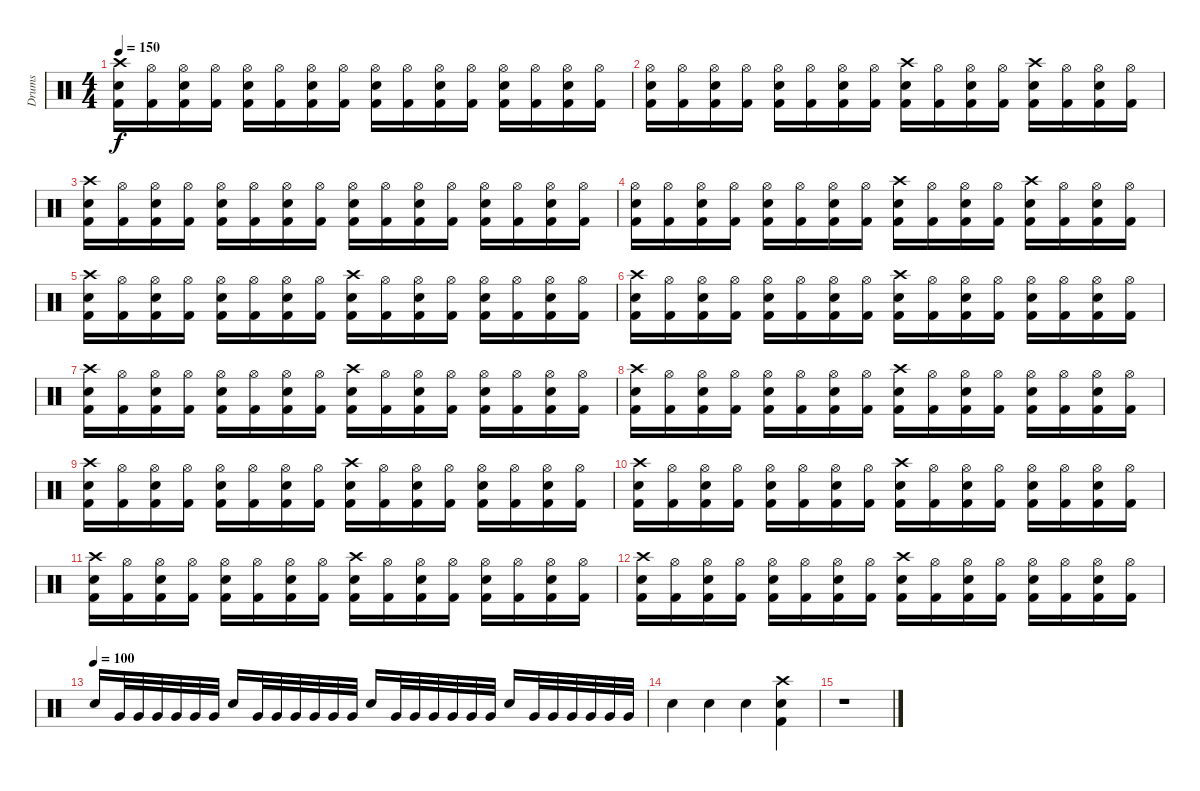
\track ("Drums" "Drums") {instrument percussion}
\staff {score}
\articulation defaults
\ts (4 4)
\tempo 150
\clef neutral
\ks c
("Crash high (hit)" "Snare (hit) 2" "Kick (hit) 2").16{dy f} ("Hi-Hat (open)" "Kick (hit) 2").16 ("Hi-Hat (open)" "Snare (hit) 2" "Kick (hit) 2").16 ("Hi-Hat (open)" "Kick (hit) 2").16 ("Hi-Hat (open)" "Snare (hit) 2" "Kick (hit) 2").16 ("Hi-Hat (open)" "Kick (hit) 2").16 ("Hi-Hat (open)" "Snare (hit) 2" "Kick (hit) 2").16 ("Hi-Hat (open)" "Kick (hit) 2").16 ("Hi-Hat (open)" "Snare (hit) 2" "Kick (hit) 2").16 ("Hi-Hat (open)" "Kick (hit) 2").16 ("Hi-Hat (open)" "Snare (hit) 2" "Kick (hit) 2").16 ("Hi-Hat (open)" "Kick (hit) 2").16 ("Hi-Hat (open)" "Snare (hit) 2" "Kick (hit) 2").16 ("Hi-Hat (open)" "Kick (hit) 2").16 ("Hi-Hat (open)" "Snare (hit) 2" "Kick (hit) 2").16 ("Hi-Hat (open)" "Kick (hit) 2").16 |
("Hi-Hat (open)" "Snare (hit) 2" "Kick (hit) 2").16 ("Hi-Hat (open)" "Kick (hit) 2").16 ("Hi-Hat (open)" "Snare (hit) 2" "Kick (hit) 2").16 ("Hi-Hat (open)" "Kick (hit) 2").16 ("Hi-Hat (open)" "Snare (hit) 2" "Kick (hit) 2").16 ("Hi-Hat (open)" "Kick (hit) 2").16 ("Hi-Hat (open)" "Snare (hit) 2" "Kick (hit) 2").16 ("Hi-Hat (open)" "Kick (hit) 2").16 ("Crash high (hit)" "Snare (hit) 2" "Kick (hit) 2").16 ("Hi-Hat (open)" "Kick (hit) 2").16 ("Hi-Hat (open)" "Snare (hit) 2" "Kick (hit) 2").16 ("Hi-Hat (open)" "Kick (hit) 2").16 ("Crash high (hit)" "Snare (hit) 2" "Kick (hit) 2").16 ("Hi-Hat (open)" "Kick (hit) 2").16 ("Hi-Hat (open)" "Snare (hit) 2" "Kick (hit) 2").16 ("Hi-Hat (open)" "Kick (hit) 2").16 |
("Crash high (hit)" "Snare (hit) 2" "Kick (hit) 2").16 ("Hi-Hat (open)" "Kick (hit) 2").16 ("Hi-Hat (open)" "Snare (hit) 2" "Kick (hit) 2").16 ("Hi-Hat (open)" "Kick (hit) 2").16 ("Hi-Hat (open)" "Snare (hit) 2" "Kick (hit) 2").16 ("Hi-Hat (open)" "Kick (hit) 2").16 ("Hi-Hat (open)" "Snare (hit) 2" "Kick (hit) 2").16 ("Hi-Hat (open)" "Kick (hit) 2").16 ("Hi-Hat (open)" "Snare (hit) 2" "Kick (hit) 2").16 ("Hi-Hat (open)" "Kick (hit) 2").16 ("Hi-Hat (open)" "Snare (hit) 2" "Kick (hit) 2").16 ("Hi-Hat (open)" "Kick (hit) 2").16 ("Hi-Hat (open)" "Snare (hit) 2" "Kick (hit) 2").16 ("Hi-Hat (open)" "Kick (hit) 2").16 ("Hi-Hat (open)" "Snare (hit) 2" "Kick (hit) 2").16 ("Hi-Hat (open)" "Kick (hit) 2").16 |
("Hi-Hat (open)" "Snare (hit) 2" "Kick (hit) 2").16 ("Hi-Hat (open)" "Kick (hit) 2").16 ("Hi-Hat (open)" "Snare (hit) 2" "Kick (hit) 2").16 ("Hi-Hat (open)" "Kick (hit) 2").16 ("Hi-Hat (open)" "Snare (hit) 2" "Kick (hit) 2").16 ("Hi-Hat (open)" "Kick (hit) 2").16 ("Hi-Hat (open)" "Snare (hit) 2" "Kick (hit) 2").16 ("Hi-Hat (open)" "Kick (hit) 2").16 ("Crash high (hit)" "Snare (hit) 2" "Kick (hit) 2").16 ("Hi-Hat (open)" "Kick (hit) 2").16 ("Hi-Hat (open)" "Snare (hit) 2" "Kick (hit) 2").16 ("Hi-Hat (open)" "Kick (hit) 2").16 ("Crash high (hit)" "Snare (hit) 2" "Kick (hit) 2").16 ("Hi-Hat (open)" "Kick (hit) 2").16 ("Hi-Hat (open)" "Snare (hit) 2" "Kick (hit) 2").16 ("Hi-Hat (open)" "Kick (hit) 2").16 |
("Crash high (hit)" "Snare (hit) 2" "Kick (hit) 2").16 ("Hi-Hat (open)" "Kick (hit) 2").16 ("Hi-Hat (open)" "Snare (hit) 2" "Kick (hit) 2").16 ("Hi-Hat (open)" "Kick (hit) 2").16 ("Hi-Hat (open)" "Snare (hit) 2" "Kick (hit) 2").16 ("Hi-Hat (open)" "Kick (hit) 2").16 ("Hi-Hat (open)" "Snare (hit) 2" "Kick (hit) 2").16 ("Hi-Hat (open)" "Kick (hit) 2").16 ("Crash high (hit)" "Snare (hit) 2" "Kick (hit) 2").16 ("Hi-Hat (open)" "Kick (hit) 2").16 ("Hi-Hat (open)" "Snare (hit) 2" "Kick (hit) 2").16 ("Hi-Hat (open)" "Kick (hit) 2").16 ("Hi-Hat (open)" "Snare (hit) 2" "Kick (hit) 2").16 ("Hi-Hat (open)" "Kick (hit) 2").16 ("Hi-Hat (open)" "Snare (hit) 2" "Kick (hit) 2").16 ("Hi-Hat (open)" "Kick (hit) 2").16 |
("Crash high (hit)" "Snare (hit) 2" "Kick (hit) 2").16 ("Hi-Hat (open)" "Kick (hit) 2").16 ("Hi-Hat (open)" "Snare (hit) 2" "Kick (hit) 2").16 ("Hi-Hat (open)" "Kick (hit) 2").16 ("Hi-Hat (open)" "Snare (hit) 2" "Kick (hit) 2").16 ("Hi-Hat (open)" "Kick (hit) 2").16 ("Hi-Hat (open)" "Snare (hit) 2" "Kick (hit) 2").16 ("Hi-Hat (open)" "Kick (hit) 2").16 ("Crash high (hit)" "Snare (hit) 2" "Kick (hit) 2").16 ("Hi-Hat (open)" "Kick (hit) 2").16 ("Hi-Hat (open)" "Snare (hit) 2" "Kick (hit) 2").16 ("Hi-Hat (open)" "Kick (hit) 2").16 ("Hi-Hat (open)" "Snare (hit) 2" "Kick (hit) 2").16 ("Hi-Hat (open)" "Kick (hit) 2").16 ("Hi-Hat (open)" "Snare (hit) 2" "Kick (hit) 2").16 ("Hi-Hat (open)" "Kick (hit) 2").16 |
("Crash high (hit)" "Snare (hit) 2" "Kick (hit) 2").16 ("Hi-Hat (open)" "Kick (hit) 2").16 ("Hi-Hat (open)" "Snare (hit) 2" "Kick (hit) 2").16 ("Hi-Hat (open)" "Kick (hit) 2").16 ("Hi-Hat (open)" "Snare (hit) 2" "Kick (hit) 2").16 ("Hi-Hat (open)" "Kick (hit) 2").16 ("Hi-Hat (open)" "Snare (hit) 2" "Kick (hit) 2").16 ("Hi-Hat (open)" "Kick (hit) 2").16 ("Crash high (hit)" "Snare (hit) 2" "Kick (hit) 2").16 ("Hi-Hat (open)" "Kick (hit) 2").16 ("Hi-Hat (open)" "Snare (hit) 2" "Kick (hit) 2").16 ("Hi-Hat (open)" "Kick (hit) 2").16 ("Hi-Hat (open)" "Snare (hit) 2" "Kick (hit) 2").16 ("Hi-Hat (open)" "Kick (hit) 2").16 ("Hi-Hat (open)" "Snare (hit) 2" "Kick (hit) 2").16 ("Hi-Hat (open)" "Kick (hit) 2").16 |
("Crash high (hit)" "Snare (hit) 2" "Kick (hit) 2").16 ("Hi-Hat (open)" "Kick (hit) 2").16 ("Hi-Hat (open)" "Snare (hit) 2" "Kick (hit) 2").16 ("Hi-Hat (open)" "Kick (hit) 2").16 ("Hi-Hat (open)" "Snare (hit) 2" "Kick (hit) 2").16 ("Hi-Hat (open)" "Kick (hit) 2").16 ("Hi-Hat (open)" "Snare (hit) 2" "Kick (hit) 2").16 ("Hi-Hat (open)" "Kick (hit) 2").16 ("Crash high (hit)" "Snare (hit) 2" "Kick (hit) 2").16 ("Hi-Hat (open)" "Kick (hit) 2").16 ("Hi-Hat (open)" "Snare (hit) 2" "Kick (hit) 2").16 ("Hi-Hat (open)" "Kick (hit) 2").16 ("Hi-Hat (open)" "Snare (hit) 2" "Kick (hit) 2").16 ("Hi-Hat (open)" "Kick (hit) 2").16 ("Hi-Hat (open)" "Snare (hit) 2" "Kick (hit) 2").16 ("Hi-Hat (open)" "Kick (hit) 2").16 |
("Crash high (hit)" "Snare (hit) 2" "Kick (hit) 2").16 ("Hi-Hat (open)" "Kick (hit) 2").16 ("Hi-Hat (open)" "Snare (hit) 2" "Kick (hit) 2").16 ("Hi-Hat (open)" "Kick (hit) 2").16 ("Hi-Hat (open)" "Snare (hit) 2" "Kick (hit) 2").16 ("Hi-Hat (open)" "Kick (hit) 2").16 ("Hi-Hat (open)" "Snare (hit) 2" "Kick (hit) 2").16 ("Hi-Hat (open)" "Kick (hit) 2").16 ("Crash high (hit)" "Snare (hit) 2" "Kick (hit) 2").16 ("Hi-Hat (open)" "Kick (hit) 2").16 ("Hi-Hat (open)" "Snare (hit) 2" "Kick (hit) 2").16 ("Hi-Hat (open)" "Kick (hit) 2").16 ("Hi-Hat (open)" "Snare (hit) 2" "Kick (hit) 2").16 ("Hi-Hat (open)" "Kick (hit) 2").16 ("Hi-Hat (open)" "Snare (hit) 2" "Kick (hit) 2").16 ("Hi-Hat (open)" "Kick (hit) 2").16 |
("Crash high (hit)" "Snare (hit) 2" "Kick (hit) 2").16 ("Hi-Hat (open)" "Kick (hit) 2").16 ("Hi-Hat (open)" "Snare (hit) 2" "Kick (hit) 2").16 ("Hi-Hat (open)" "Kick (hit) 2").16 ("Hi-Hat (open)" "Snare (hit) 2" "Kick (hit) 2").16 ("Hi-Hat (open)" "Kick (hit) 2").16 ("Hi-Hat (open)" "Snare (hit) 2" "Kick (hit) 2").16 ("Hi-Hat (open)" "Kick (hit) 2").16 ("Crash high (hit)" "Snare (hit) 2" "Kick (hit) 2").16 ("Hi-Hat (open)" "Kick (hit) 2").16 ("Hi-Hat (open)" "Snare (hit) 2" "Kick (hit) 2").16 ("Hi-Hat (open)" "Kick (hit) 2").16 ("Hi-Hat (open)" "Snare (hit) 2" "Kick (hit) 2").16 ("Hi-Hat (open)" "Kick (hit) 2").16 ("Hi-Hat (open)" "Snare (hit) 2" "Kick (hit) 2").16 ("Hi-Hat (open)" "Kick (hit) 2").16 |
("Crash high (hit)" "Snare (hit) 2" "Kick (hit) 2").16 ("Hi-Hat (open)" "Kick (hit) 2").16 ("Hi-Hat (open)" "Snare (hit) 2" "Kick (hit) 2").16 ("Hi-Hat (open)" "Kick (hit) 2").16 ("Hi-Hat (open)" "Snare (hit) 2" "Kick (hit) 2").16 ("Hi-Hat (open)" "Kick (hit) 2").16 ("Hi-Hat (open)" "Snare (hit) 2" "Kick (hit) 2").16 ("Hi-Hat (open)" "Kick (hit) 2").16 ("Crash high (hit)" "Snare (hit) 2" "Kick (hit) 2").16 ("Hi-Hat (open)" "Kick (hit) 2").16 ("Hi-Hat (open)" "Snare (hit) 2" "Kick (hit) 2").16 ("Hi-Hat (open)" "Kick (hit) 2").16 ("Hi-Hat (open)" "Snare (hit) 2" "Kick (hit) 2").16 ("Hi-Hat (open)" "Kick (hit) 2").16 ("Hi-Hat (open)" "Snare (hit) 2" "Kick (hit) 2").16 ("Hi-Hat (open)" "Kick (hit) 2").16 |
("Crash high (hit)" "Snare (hit) 2" "Kick (hit) 2").16 ("Hi-Hat (open)" "Kick (hit) 2").16 ("Hi-Hat (open)" "Snare (hit) 2" "Kick (hit) 2").16 ("Hi-Hat (open)" "Kick (hit) 2").16 ("Hi-Hat (open)" "Snare (hit) 2" "Kick (hit) 2").16 ("Hi-Hat (open)" "Kick (hit) 2").16 ("Hi-Hat (open)" "Snare (hit) 2" "Kick (hit) 2").16 ("Hi-Hat (open)" "Kick (hit) 2").16 ("Crash high (hit)" "Snare (hit) 2" "Kick (hit) 2").16 ("Hi-Hat (open)" "Kick (hit) 2").16 ("Hi-Hat (open)" "Snare (hit) 2" "Kick (hit) 2").16 ("Hi-Hat (open)" "Kick (hit) 2").16 ("Hi-Hat (open)" "Snare (hit) 2" "Kick (hit) 2").16 ("Hi-Hat (open)" "Kick (hit) 2").16 ("Hi-Hat (open)" "Snare (hit) 2" "Kick (hit) 2").16 ("Hi-Hat (open)" "Kick (hit) 2").16 |
\tempo (100)
"Snare (hit) 2".16 "Very Low Tom (hit)".32 "Very Low Tom (hit)".32 "Very Low Tom (hit)".32 "Very Low Tom (hit)".32 "Very Low Tom (hit)".32 "Very Low Tom (hit)".32 "Snare (hit) 2".16 "Very Low Tom (hit)".32 "Very Low Tom (hit)".32 "Very Low Tom (hit)".32 "Very Low Tom (hit)".32 "Very Low Tom (hit)".32 "Very Low Tom (hit)".32 "Snare (hit) 2".16 "Very Low Tom (hit)".32 "Very Low Tom (hit)".32 "Very Low Tom (hit)".32 "Very Low Tom (hit)".32 "Very Low Tom (hit)".32 "Very Low Tom (hit)".32 "Snare (hit) 2".16 "Very Low Tom (hit)".32 "Very Low Tom (hit)".32 "Very Low Tom (hit)".32 "Very Low Tom (hit)".32 "Very Low Tom (hit)".32 "Very Low Tom (hit)".32 |
"Snare (hit) 2".4 "Snare (hit) 2".4 "Snare (hit) 2".4 ("Crash high (hit)" "Snare (hit) 2" "Kick (hit) 2").4 |
r.1
